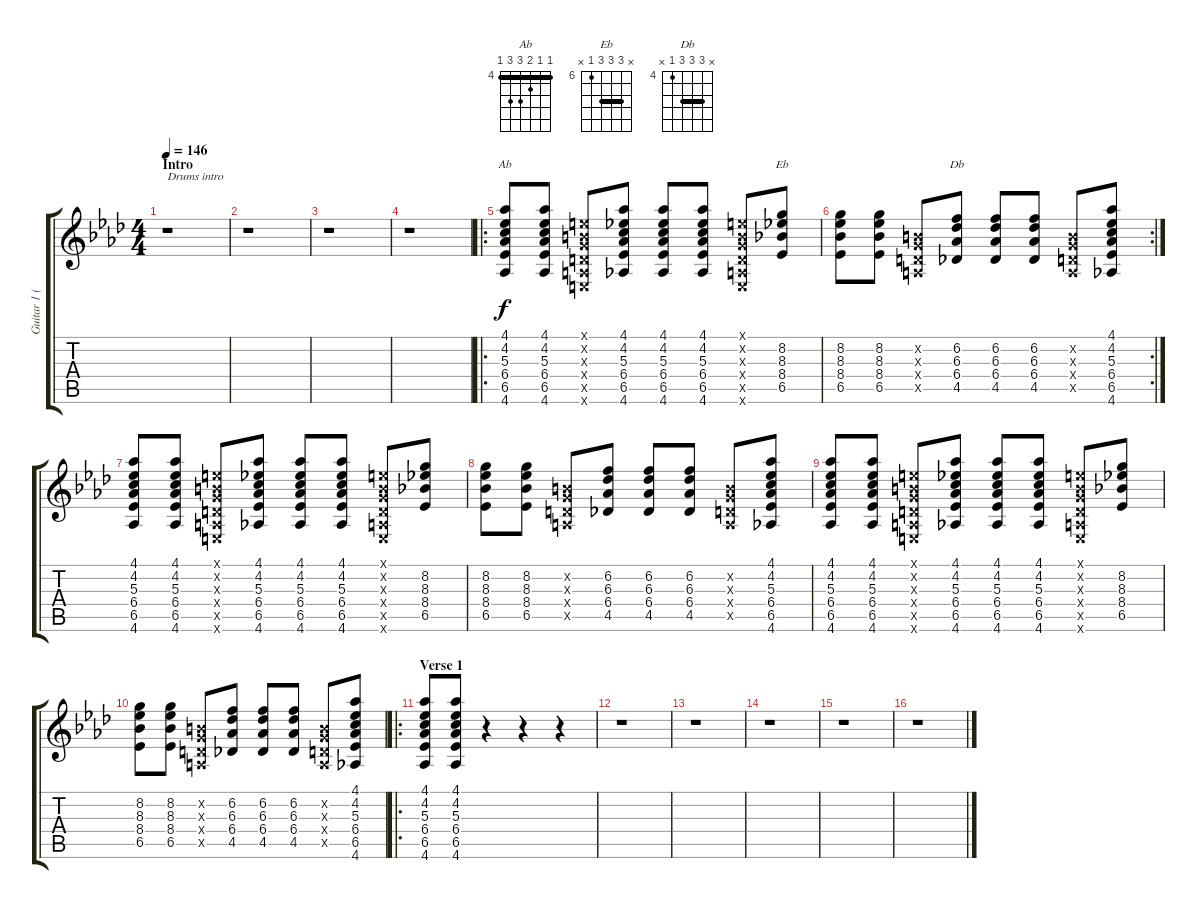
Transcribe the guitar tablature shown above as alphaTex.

\track ("Guitar 1 (Acoustic)" "Guitar 1 (") {instrument acousticguitarnylon}
\staff {score tabs}
\tuning (E4 B3 G3 D3 A2 E2) {hide}
\chord ("Ab" 4 4 5 6 6 4) {firstfret 4 barre 4}
\chord ("Eb" x 8 8 8 6 x) {firstfret 6 barre 8}
\chord ("Db" x 6 6 6 4 x) {firstfret 4 barre 6}
\ts (4 4)
\section ("" "Intro")
\tempo 146
\clef g2
\ks ab
r.1{txt "Drums intro" dy f instrument acousticguitarnylon} |
r.1 |
r.1 |
r.1 |
\ro
(4.1 4.2 5.3 6.4 6.5 4.6).8{ch "Ab"} (4.1 4.2 5.3 6.4 6.5 4.6).8 (0.1{x} 0.2{x} 0.3{x} 0.4{x} 0.5{x} 0.6{x}).8 (4.1 4.2 5.3 6.4 6.5 4.6).8 (4.1 4.2 5.3 6.4 6.5 4.6).8 (4.1 4.2 5.3 6.4 6.5 4.6).8 (0.1{x} 0.2{x} 0.3{x} 0.4{x} 0.5{x} 0.6{x}).8 (8.2 8.3 8.4 6.5).8{ch "Eb"} |
\rc 2
(8.2 8.3 8.4 6.5).8 (8.2 8.3 8.4 6.5).8 (0.2{x} 0.3{x} 0.4{x} 0.5{x}).8 (6.2 6.3 6.4 4.5).8{ch "Db"} (6.2 6.3 6.4 4.5).8 (6.2 6.3 6.4 4.5).8 (0.2{x} 0.3{x} 0.4{x} 0.5{x}).8 (4.1 4.2 5.3 6.4 6.5 4.6).8 |
(4.1 4.2 5.3 6.4 6.5 4.6).8 (4.1 4.2 5.3 6.4 6.5 4.6).8 (0.1{x} 0.2{x} 0.3{x} 0.4{x} 0.5{x} 0.6{x}).8 (4.1 4.2 5.3 6.4 6.5 4.6).8 (4.1 4.2 5.3 6.4 6.5 4.6).8 (4.1 4.2 5.3 6.4 6.5 4.6).8 (0.1{x} 0.2{x} 0.3{x} 0.4{x} 0.5{x} 0.6{x}).8 (8.2 8.3 8.4 6.5).8 |
(8.2 8.3 8.4 6.5).8 (8.2 8.3 8.4 6.5).8 (0.2{x} 0.3{x} 0.4{x} 0.5{x}).8 (6.2 6.3 6.4 4.5).8 (6.2 6.3 6.4 4.5).8 (6.2 6.3 6.4 4.5).8 (0.2{x} 0.3{x} 0.4{x} 0.5{x}).8 (4.1 4.2 5.3 6.4 6.5 4.6).8 |
(4.1 4.2 5.3 6.4 6.5 4.6).8 (4.1 4.2 5.3 6.4 6.5 4.6).8 (0.1{x} 0.2{x} 0.3{x} 0.4{x} 0.5{x} 0.6{x}).8 (4.1 4.2 5.3 6.4 6.5 4.6).8 (4.1 4.2 5.3 6.4 6.5 4.6).8 (4.1 4.2 5.3 6.4 6.5 4.6).8 (0.1{x} 0.2{x} 0.3{x} 0.4{x} 0.5{x} 0.6{x}).8 (8.2 8.3 8.4 6.5).8 |
(8.2 8.3 8.4 6.5).8 (8.2 8.3 8.4 6.5).8 (0.2{x} 0.3{x} 0.4{x} 0.5{x}).8 (6.2 6.3 6.4 4.5).8 (6.2 6.3 6.4 4.5).8 (6.2 6.3 6.4 4.5).8 (0.2{x} 0.3{x} 0.4{x} 0.5{x}).8 (4.1 4.2 5.3 6.4 6.5 4.6).8 |
\ro
\section ("" "Verse 1")
(4.1 4.2 5.3 6.4 6.5 4.6).8 (4.1 4.2 5.3 6.4 6.5 4.6).8 r.4 r.4 r.4 |
r.1 |
r.1 |
r.1 |
r.1 |
r.1
